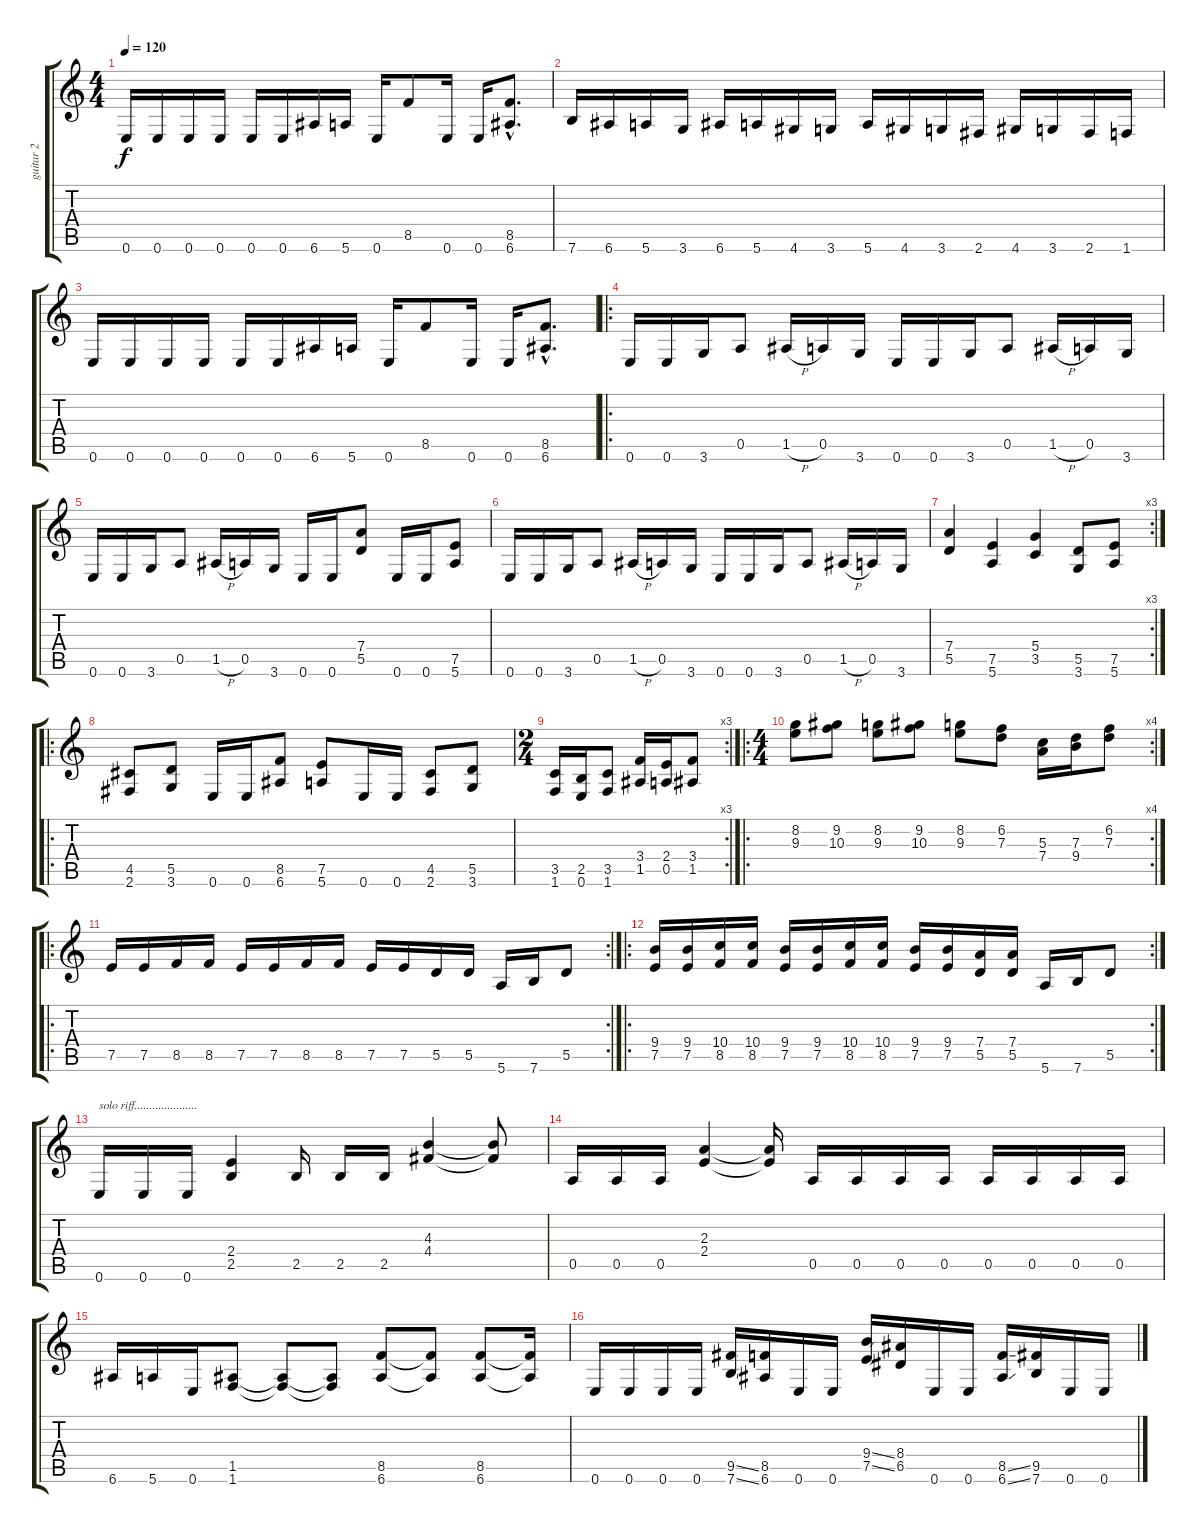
\track ("guitar 2" "guitar 2") {instrument distortionguitar}
\staff {score tabs}
\tuning (E4 B3 G3 D3 A2 E2) {hide}
\ts (4 4)
\tempo 120
\clef g2
\ks c
0.6.16{dy f} 0.6.16 0.6.16 0.6.16 0.6.16 0.6.16 6.6.16 5.6.16 0.6.16 8.5.8 0.6.16 0.6.16 (8.5{hac} 6.6{hac}).8{d} |
7.6.16 6.6.16 5.6.16 3.6.16 6.6.16 5.6.16 4.6.16 3.6.16 5.6.16 4.6.16 3.6.16 2.6.16 4.6.16 3.6.16 2.6.16 1.6.16 |
0.6.16 0.6.16 0.6.16 0.6.16 0.6.16 0.6.16 6.6.16 5.6.16 0.6.16 8.5.8 0.6.16 0.6.16 (8.5{hac} 6.6{hac}).8{d} |
\ro
0.6.16 0.6.16 3.6.16 0.5.8 1.5{h}.16 0.5.16 3.6.16 0.6.16 0.6.16 3.6.16 0.5.8 1.5{h}.16 0.5.16 3.6.16 |
0.6.16 0.6.16 3.6.16 0.5.8 1.5{h}.16 0.5.16 3.6.16 0.6.16 0.6.16 (7.4 5.5).8 0.6.16 0.6.16 (7.5 5.6).8 |
0.6.16 0.6.16 3.6.16 0.5.8 1.5{h}.16 0.5.16 3.6.16 0.6.16 0.6.16 3.6.16 0.5.8 1.5{h}.16 0.5.16 3.6.16 |
\rc 3
(7.4 5.5).4 (7.5 5.6).4 (5.4 3.5).4 (5.5 3.6).8 (7.5 5.6).8 |
\ro
(4.5 2.6).8 (5.5 3.6).8 0.6.16 0.6.16 (8.5 6.6).8 (7.5 5.6).8 0.6.16 0.6.16 (4.5 2.6).8 (5.5 3.6).8 |
\rc 3
\ts (2 4)
(3.5 1.6).16 (2.5 0.6).16 (3.5 1.6).8 (3.4 1.5).16 (2.4 0.5).16 (3.4 1.5).8 |
\ro
\rc 4
\ts (4 4)
(8.2 9.3).8 (9.2 10.3).8 (8.2 9.3).8 (9.2 10.3).8 (8.2 9.3).8 (6.2 7.3).8 (5.3 7.4).16 (7.3 9.4).16 (6.2 7.3).8 |
\ro
\rc 2
7.5.16 7.5.16 8.5.16 8.5.16 7.5.16 7.5.16 8.5.16 8.5.16 7.5.16 7.5.16 5.5.16 5.5.16 5.6.16 7.6.16 5.5.8 |
\ro
\rc 2
(9.4 7.5).16 (9.4 7.5).16 (10.4 8.5).16 (10.4 8.5).16 (9.4 7.5).16 (9.4 7.5).16 (10.4 8.5).16 (10.4 8.5).16 (9.4 7.5).16 (9.4 7.5).16 (7.4 5.5).16 (7.4 5.5).16 5.6.16 7.6.16 5.5.8 |
0.6.16{txt "solo riff....................."} 0.6.16 0.6.16 (2.4 2.5).4 2.5.16 2.5.16 2.5.16 (4.3 4.4).4 (4.3{t} 4.4{t}).8 |
0.5.16 0.5.16 0.5.16 (2.3 2.4).4 (2.3{t} 2.4{t}).16 0.5.16 0.5.16 0.5.16 0.5.16 0.5.16 0.5.16 0.5.16 0.5.16 |
6.6.16 5.6.16 0.6.16 (1.5 1.6).8 (1.5{t} 1.6{t}).8 (1.5{t} 1.6{t}).8 (8.5 6.6).8 (8.5{t} 6.6{t}).8 (8.5 6.6).8 (8.5{t} 6.6{t}).16 |
0.6.16 0.6.16 0.6.16 0.6.16 (9.5{ss} 7.6{ss}).16 (8.5 6.6).16 0.6.16 0.6.16 (9.4{ss} 7.5{ss}).16 (8.4 6.5).16 0.6.16 0.6.16 (8.5{ss} 6.6{ss}).16 (9.5 7.6).16 0.6.16 0.6.16
